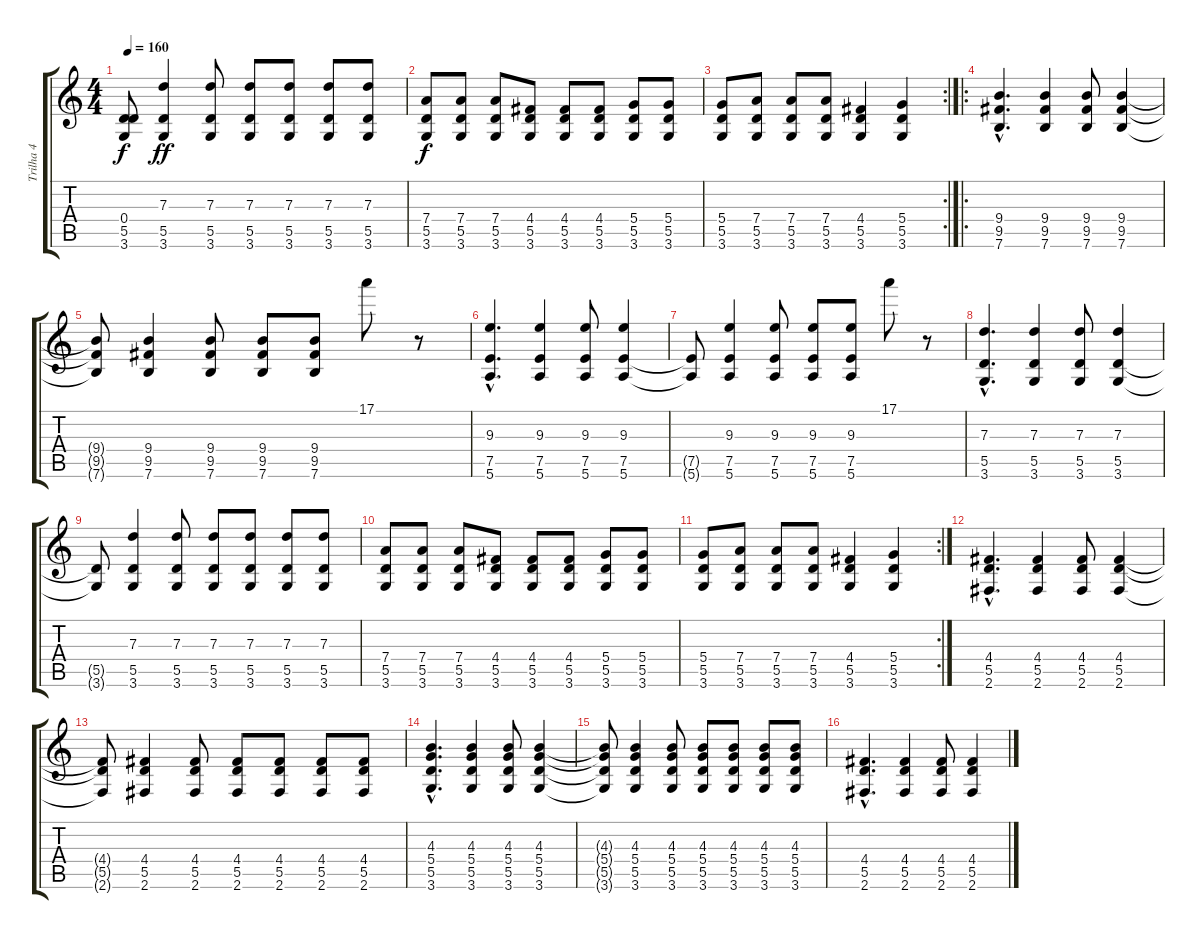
\track ("Trilha 4" "Trilha 4") {instrument overdrivenguitar}
\staff {score tabs}
\tuning (E4 B3 G3 D3 A2 E2) {hide}
\ts (4 4)
\tempo 160
\clef g2
\ks c
(0.4 5.5{t} 3.6{t}).8{dy f} (7.3 5.5 3.6).4{dy ff} (7.3 5.5 3.6).8 (7.3 5.5 3.6).8 (7.3 5.5 3.6).8 (7.3 5.5 3.6).8 (7.3 5.5 3.6).8 |
(7.4 5.5 3.6).8{dy f} (7.4 5.5 3.6).8 (7.4 5.5 3.6).8 (4.4 5.5 3.6).8 (4.4 5.5 3.6).8 (4.4 5.5 3.6).8 (5.4 5.5 3.6).8 (5.4 5.5 3.6).8 |
\rc 2
(5.4 5.5 3.6).8 (7.4 5.5 3.6).8 (7.4 5.5 3.6).8 (7.4 5.5 3.6).8 (4.4 5.5 3.6).4 (5.4 5.5 3.6).4 |
\ro
(9.4{hac} 9.5{hac} 7.6{hac}).4{d} (9.4 9.5 7.6).4 (9.4 9.5 7.6).8 (9.4 9.5 7.6).4 |
(9.4{t} 9.5{t} 7.6{t}).8 (9.4 9.5 7.6).4 (9.4 9.5 7.6).8 (9.4 9.5 7.6).8 (9.4 9.5 7.6).8 17.1.8 r.8 |
(9.3{hac} 7.5{hac} 5.6{hac}).4{d} (9.3 7.5 5.6).4 (9.3 7.5 5.6).8 (9.3 7.5 5.6).4 |
(7.5{t} 5.6{t}).8 (9.3 7.5 5.6).4 (9.3 7.5 5.6).8 (9.3 7.5 5.6).8 (9.3 7.5 5.6).8 17.1.8 r.8 |
(7.3{hac} 5.5{hac} 3.6{hac}).4{d} (7.3 5.5 3.6).4 (7.3 5.5 3.6).8 (7.3 5.5 3.6).4 |
(5.5{t} 3.6{t}).8 (7.3 5.5 3.6).4 (7.3 5.5 3.6).8 (7.3 5.5 3.6).8 (7.3 5.5 3.6).8 (7.3 5.5 3.6).8 (7.3 5.5 3.6).8 |
(7.4 5.5 3.6).8 (7.4 5.5 3.6).8 (7.4 5.5 3.6).8 (4.4 5.5 3.6).8 (4.4 5.5 3.6).8 (4.4 5.5 3.6).8 (5.4 5.5 3.6).8 (5.4 5.5 3.6).8 |
\rc 2
(5.4 5.5 3.6).8 (7.4 5.5 3.6).8 (7.4 5.5 3.6).8 (7.4 5.5 3.6).8 (4.4 5.5 3.6).4 (5.4 5.5 3.6).4 |
(4.4{hac} 5.5{hac} 2.6{hac}).4{d} (4.4 5.5 2.6).4 (4.4 5.5 2.6).8 (4.4 5.5 2.6).4 |
(4.4{t} 5.5{t} 2.6{t}).8 (4.4 5.5 2.6).4 (4.4 5.5 2.6).8 (4.4 5.5 2.6).8 (4.4 5.5 2.6).8 (4.4 5.5 2.6).8 (4.4 5.5 2.6).8 |
(4.3{hac} 5.4{hac} 5.5{hac} 3.6{hac}).4{d} (4.3 5.4 5.5 3.6).4 (4.3 5.4 5.5 3.6).8 (4.3 5.4 5.5 3.6).4 |
(4.3{t} 5.4{t} 5.5{t} 3.6{t}).8 (4.3 5.4 5.5 3.6).4 (4.3 5.4 5.5 3.6).8 (4.3 5.4 5.5 3.6).8 (4.3 5.4 5.5 3.6).8 (4.3 5.4 5.5 3.6).8 (4.3 5.4 5.5 3.6).8 |
(4.4{hac} 5.5{hac} 2.6{hac}).4{d} (4.4 5.5 2.6).4 (4.4 5.5 2.6).8 (4.4 5.5 2.6).4
